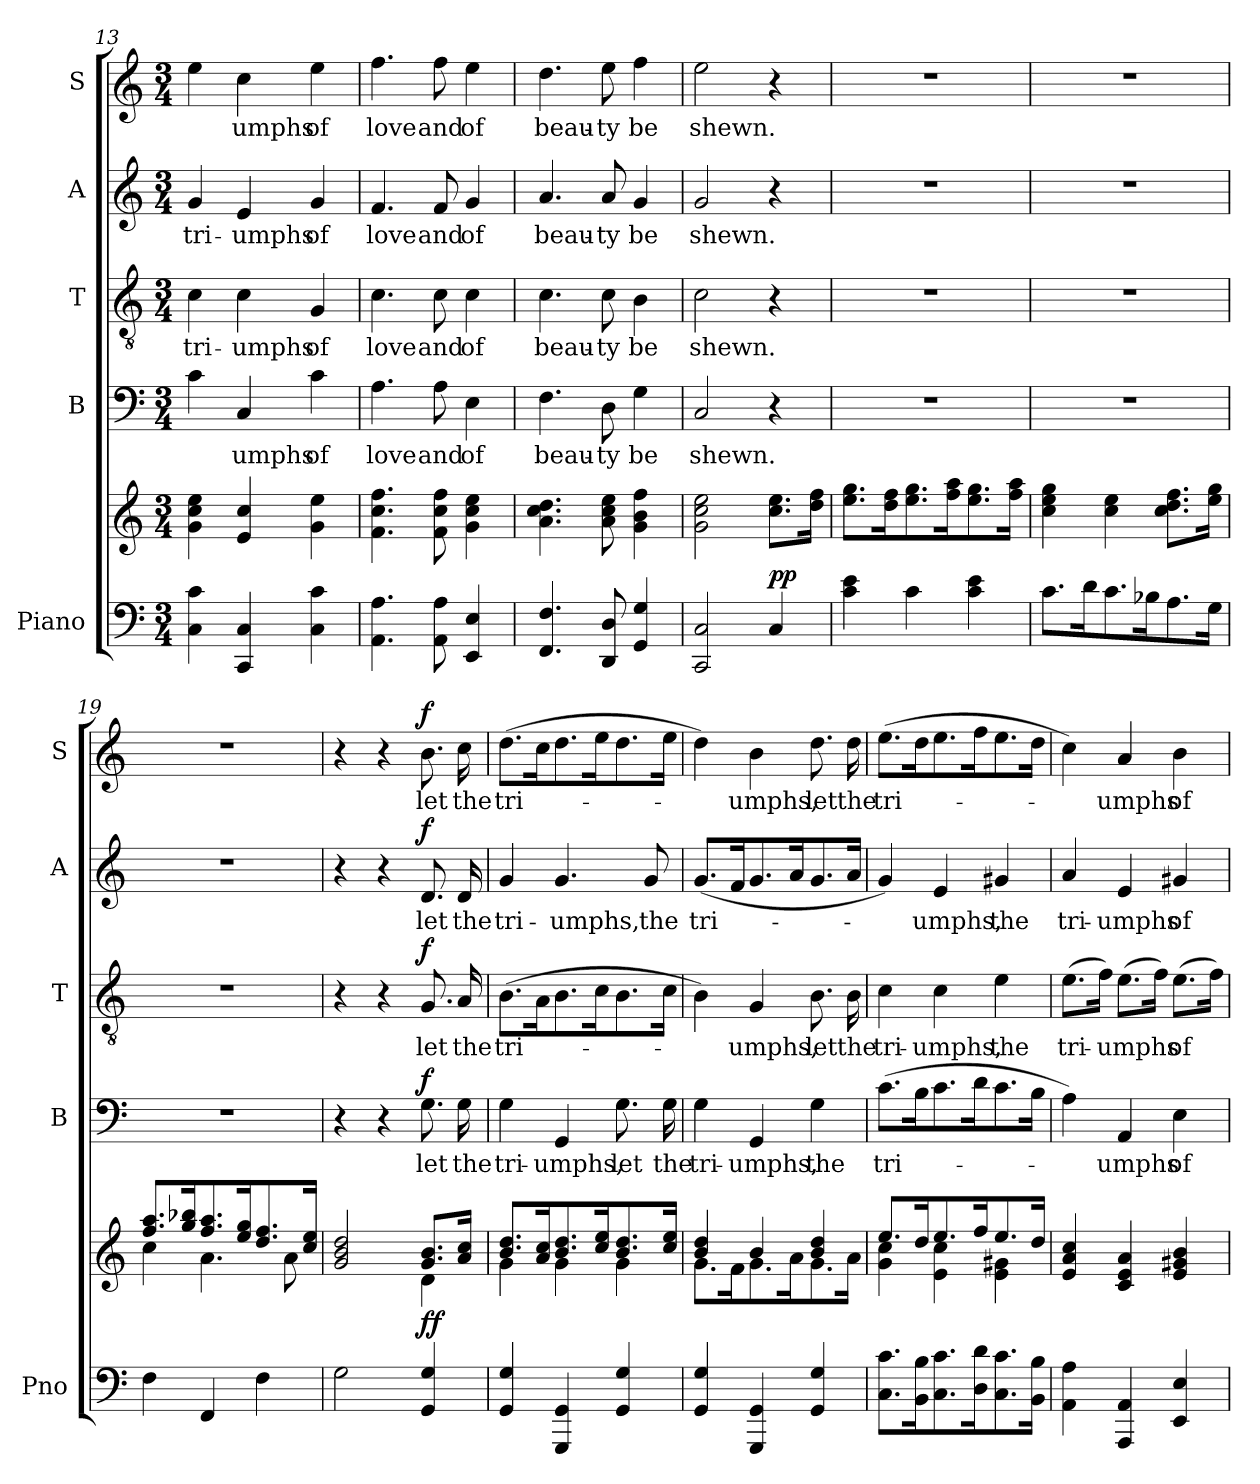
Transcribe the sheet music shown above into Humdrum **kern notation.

**kern	**kern	**dynam	**kern	**text	**dynam	**kern	**text	**dynam	**kern	**text	**dynam	**kern	**text	**dynam
*part5	*part5	*part5	*part4	*part4	*part4	*part3	*part3	*part3	*part2	*part2	*part2	*part1	*part1	*part1
*staff6	*staff5	*staff5/6	*staff4	*staff4	*staff4	*staff3	*staff3	*staff3	*staff2	*staff2	*staff2	*staff1	*staff1	*staff1
*I"Piano	*	*	*I"B	*	*	*I"T	*	*	*I"A	*	*	*I"S	*	*
*I'Pno	*	*	*I'B	*	*	*I'T	*	*	*I'A	*	*	*I'S	*	*
*clefF4	*clefG2	*	*clefF4	*	*	*clefGv2	*	*	*clefG2	*	*	*clefG2	*	*
*k[]	*k[]	*	*k[]	*	*	*k[]	*	*	*k[]	*	*	*k[]	*	*
*M3/4	*M3/4	*	*M3/4	*	*	*M3/4	*	*	*M3/4	*	*	*M3/4	*	*
=13	=13	=13	=13	=13	=13	=13	=13	=13	=13	=13	=13	=13	=13	=13
!	!	!	!	!	!	!	!LO:LY:b	!	!	!LO:LY:b	!	!	!	!
4C\ 4c\	4g\ 4cc\ 4ee\	.	4c\	.	.	4c\	tri-	.	4g/	tri-	.	4ee\	.	.
!	!	!	!	!LO:LY:b	!	!	!LO:LY:b	!	!	!LO:LY:b	!	!	!LO:LY:b	!
4CC/ 4C/	4e/ 4cc/	.	4C/	-umphs	.	4c\	-umphs	.	4e/	-umphs	.	4cc\	-umphs	.
!	!	!	!	!LO:LY:b	!	!	!LO:LY:b	!	!	!LO:LY:b	!	!	!LO:LY:b	!
4C\ 4c\	4g\ 4ee\	.	4c\	of	.	4G/	of	.	4g/	of	.	4ee\	of	.
=14	=14	=14	=14	=14	=14	=14	=14	=14	=14	=14	=14	=14	=14	=14
!	!	!	!	!LO:LY:b	!	!	!LO:LY:b	!	!	!LO:LY:b	!	!	!LO:LY:b	!
4.AA\ 4.A\	4.f\ 4.cc\ 4.ff\	.	4.A\	love	.	4.c\	love	.	4.f/	love	.	4.ff\	love	.
!	!	!	!	!LO:LY:b	!	!	!LO:LY:b	!	!	!LO:LY:b	!	!	!LO:LY:b	!
8AA\ 8A\	8f\ 8cc\ 8ff\	.	8A\	and	.	8c\	and	.	8f/	and	.	8ff\	and	.
!	!	!	!	!LO:LY:b	!	!	!LO:LY:b	!	!	!LO:LY:b	!	!	!LO:LY:b	!
4EE/ 4E/	4g\ 4cc\ 4ee\	.	4E\	of	.	4c\	of	.	4g/	of	.	4ee\	of	.
=15	=15	=15	=15	=15	=15	=15	=15	=15	=15	=15	=15	=15	=15	=15
!	!	!	!	!LO:LY:b	!	!	!LO:LY:b	!	!	!LO:LY:b	!	!	!LO:LY:b	!
4.FF/ 4.F/	4.a\ 4.cc\ 4.dd\	.	4.F\	beau-	.	4.c\	beau-	.	4.a/	beau-	.	4.dd\	beau-	.
!	!	!	!	!LO:LY:b	!	!	!LO:LY:b	!	!	!LO:LY:b	!	!	!LO:LY:b	!
8DD/ 8D/	8a\ 8cc\ 8ee\	.	8D\	-ty	.	8c\	-ty	.	8a/	-ty	.	8ee\	-ty	.
!	!	!	!	!LO:LY:b	!	!	!LO:LY:b	!	!	!LO:LY:b	!	!	!LO:LY:b	!
4GG/ 4G/	4g\ 4b\ 4ff\	.	4G\	be	.	4B\	be	.	4g/	be	.	4ff\	be	.
=16	=16	=16	=16	=16	=16	=16	=16	=16	=16	=16	=16	=16	=16	=16
!	!	!	!	!LO:LY:b	!	!	!LO:LY:b	!	!	!LO:LY:b	!	!	!LO:LY:b	!
2CC/ 2C/	2g\ 2cc\ 2ee\	.	2C/	shewn.	.	2c\	shewn.	.	2g/	shewn.	.	2ee\	shewn.	.
!	!	!LO:DY:a=2	!	!	!	!	!	!	!	!	!	!	!	!
!	!	!LO:DY:n=1:a	!	!	!	!	!	!	!	!	!	!	!	!
4C/	8.cc\ 8.ee\L	p p	4r	.	.	4r	.	.	4r	.	.	4r	.	.
.	16dd\ 16ff\Jk	.	.	.	.	.	.	.	.	.	.	.	.	.
=17	=17	=17	=17	=17	=17	=17	=17	=17	=17	=17	=17	=17	=17	=17
4c\ 4e\	8.ee\ 8.gg\L	.	2.r	.	.	2.r	.	.	2.r	.	.	2.r	.	.
.	16dd\ 16ff\K	.	.	.	.	.	.	.	.	.	.	.	.	.
4c\	8.ee\ 8.gg\	.	.	.	.	.	.	.	.	.	.	.	.	.
.	16ff\ 16aa\K	.	.	.	.	.	.	.	.	.	.	.	.	.
4c\ 4e\	8.ee\ 8.gg\	.	.	.	.	.	.	.	.	.	.	.	.	.
.	16ff\ 16aa\Jk	.	.	.	.	.	.	.	.	.	.	.	.	.
!!LO:PB:g=z
=18	=18	=18	=18	=18	=18	=18	=18	=18	=18	=18	=18	=18	=18	=18
8.c\L	4cc\ 4ee\ 4gg\	.	2.r	.	.	2.r	.	.	2.r	.	.	2.r	.	.
16d\K	.	.	.	.	.	.	.	.	.	.	.	.	.	.
8.c\	4cc\ 4ee\	.	.	.	.	.	.	.	.	.	.	.	.	.
16B-X\K	.	.	.	.	.	.	.	.	.	.	.	.	.	.
8.A\	8.cc\ 8.dd\ 8.ff\L	.	.	.	.	.	.	.	.	.	.	.	.	.
16G\Jk	16ee\ 16gg\Jk	.	.	.	.	.	.	.	.	.	.	.	.	.
=19	=19	=19	=19	=19	=19	=19	=19	=19	=19	=19	=19	=19	=19	=19
*	*^	*	*	*	*	*	*	*	*	*	*	*	*	*
4F\	8.ff/ 8.aa/L	4cc\	.	2.r	.	.	2.r	.	.	2.r	.	.	2.r	.	.
.	16gg/ 16bb-X/K	.	.	.	.	.	.	.	.	.	.	.	.	.	.
4FF/	8.ff/ 8.aa/	4.a\	.	.	.	.	.	.	.	.	.	.	.	.	.
.	16ee/ 16gg/K	.	.	.	.	.	.	.	.	.	.	.	.	.	.
4F\	8.dd/ 8.ff/	.	.	.	.	.	.	.	.	.	.	.	.	.	.
.	.	8a\	.	.	.	.	.	.	.	.	.	.	.	.	.
.	16cc/ 16ee/Jk	.	.	.	.	.	.	.	.	.	.	.	.	.	.
=20	=20	=20	=20	=20	=20	=20	=20	=20	=20	=20	=20	=20	=20	=20	=20
2G\	2g/ 2b/ 2dd/	2ryy	.	4r	.	.	4r	.	.	4r	.	.	4r	.	.
.	.	.	.	4r	.	.	4r	.	.	4r	.	.	4r	.	.
!	!	!	!LO:DY:a=2	!	!LO:LY:b	!	!	!LO:LY:b	!	!	!LO:LY:b	!	!	!LO:LY:b	!
!	!	!	!LO:DY:n=1:a	!	!	!LO:DY:a	!	!	!LO:DY:a	!	!	!LO:DY:a	!	!	!LO:DY:a
4GG/ 4G/	8.g/ 8.b/L	4d\	f f	8.G\	let	f	8.G/	let	f	8.d/	let	f	8.b\	let	f
!	!	!	!	!	!LO:LY:b	!	!	!LO:LY:b	!	!	!LO:LY:b	!	!	!LO:LY:b	!
.	16a/ 16cc/Jk	.	.	16G\	the	.	16A/	the	.	16d/	the	.	16cc\	the	.
=21	=21	=21	=21	=21	=21	=21	=21	=21	=21	=21	=21	=21	=21	=21	=21
!	!	!	!	!	!LO:LY:b	!	!	!LO:LY:b	!	!	!LO:LY:b	!	!	!LO:LY:b	!
4GG/ 4G/	8.b/ 8.dd/L	4g\	.	4G\	tri-	.	(>8.B\L	tri-	.	4g/	tri-	.	(>8.dd\L	tri-	.
.	16a/ 16cc/K	.	.	.	.	.	16A\K	.	.	.	.	.	16cc\K	.	.
!	!	!	!	!	!LO:LY:b	!	!	!	!	!	!LO:LY:b	!	!	!	!
4GGG/ 4GG/	8.b/ 8.dd/	4g\	.	4GG/	-umphs,	.	8.B\	.	.	4.g/	-umphs,	.	8.dd\	.	.
.	16cc/ 16ee/K	.	.	.	.	.	16c\K	.	.	.	.	.	16ee\K	.	.
!	!	!	!	!	!LO:LY:b	!	!	!	!	!	!	!	!	!	!
4GG/ 4G/	8.b/ 8.dd/	4g\	.	8.G\	let	.	8.B\	.	.	.	.	.	8.dd\	.	.
!	!	!	!	!	!	!	!	!	!	!	!LO:LY:b	!	!	!	!
.	.	.	.	.	.	.	.	.	.	8g/	the	.	.	.	.
!	!	!	!	!	!LO:LY:b	!	!	!	!	!	!	!	!	!	!
.	16cc/ 16ee/Jk	.	.	16G\	the	.	16c\Jk	.	.	.	.	.	16ee\Jk	.	.
=22	=22	=22	=22	=22	=22	=22	=22	=22	=22	=22	=22	=22	=22	=22	=22
!	!	!	!	!	!LO:LY:b	!	!	!	!	!	!LO:LY:b	!	!	!	!
4GG/ 4G/	4b/ 4dd/	8.g\L	.	4G\	tri-	.	4B\)	.	.	(<8.g/L	tri-	.	4dd\)	.	.
.	.	16f\K	.	.	.	.	.	.	.	16f/K	.	.	.	.	.
!	!	!	!	!	!LO:LY:b	!	!	!LO:LY:b	!	!	!	!	!	!LO:LY:b	!
4GGG/ 4GG/	4b/	8.g\	.	4GG/	-umphs,	.	4G/	-umphs,	.	8.g/	.	.	4b\	-umphs,	.
.	.	16a\K	.	.	.	.	.	.	.	16a/K	.	.	.	.	.
!	!	!	!	!	!LO:LY:b	!	!	!LO:LY:b	!	!	!	!	!	!LO:LY:b	!
4GG/ 4G/	4b/ 4dd/	8.g\	.	4G\	the	.	8.B\	let	.	8.g/	.	.	8.dd\	let	.
!	!	!	!	!	!	!	!	!LO:LY:b	!	!	!	!	!	!LO:LY:b	!
.	.	16a\Jk	.	.	.	.	16B\	the	.	16a/Jk	.	.	16dd\	the	.
!!LO:LB:g=z
=23	=23	=23	=23	=23	=23	=23	=23	=23	=23	=23	=23	=23	=23	=23	=23
!	!	!	!	!	!LO:LY:b	!	!	!LO:LY:b	!	!	!	!	!	!LO:LY:b	!
8.C\ 8.c\L	8.ee/L	4g\ 4cc\	.	(>8.c\L	tri-	.	4c\	tri-	.	4g/)	.	.	(>8.ee\L	tri-	.
16BB\ 16B\K	16dd/K	.	.	16B\K	.	.	.	.	.	.	.	.	16dd\K	.	.
!	!	!	!	!	!	!	!	!LO:LY:b	!	!	!LO:LY:b	!	!	!	!
8.C\ 8.c\	8.ee/	4e\ 4cc\	.	8.c\	.	.	4c\	-umphs,	.	4e/	-umphs,	.	8.ee\	.	.
16D\ 16d\K	16ff/K	.	.	16d\K	.	.	.	.	.	.	.	.	16ff\K	.	.
!	!	!	!	!	!	!	!	!LO:LY:b	!	!	!LO:LY:b	!	!	!	!
8.C\ 8.c\	8.ee/	4e\ 4g#X\	.	8.c\	.	.	4e\	the	.	4g#X/	the	.	8.ee\	.	.
16BB\ 16B\Jk	16dd/Jk	.	.	16B\Jk	.	.	.	.	.	.	.	.	16dd\Jk	.	.
*	*v	*v	*	*	*	*	*	*	*	*	*	*	*	*	*
=24	=24	=24	=24	=24	=24	=24	=24	=24	=24	=24	=24	=24	=24	=24
!	!	!	!	!	!	!	!LO:LY:b	!	!	!LO:LY:b	!	!	!	!
4AA\ 4A\	4e/ 4a/ 4cc/	.	4A\)	.	.	(>8.e\L	tri-	.	4a/	tri-	.	4cc\)	.	.
.	.	.	.	.	.	16f\Jk)	.	.	.	.	.	.	.	.
!	!	!	!	!LO:LY:b	!	!	!LO:LY:b	!	!	!LO:LY:b	!	!	!LO:LY:b	!
4AAA/ 4AA/	4c/ 4e/ 4a/	.	4AA/	-umphs	.	(>8.e\L	-umphs	.	4e/	-umphs	.	4a/	-umphs	.
.	.	.	.	.	.	16f\Jk)	.	.	.	.	.	.	.	.
!	!	!	!	!LO:LY:b	!	!	!LO:LY:b	!	!	!LO:LY:b	!	!	!LO:LY:b	!
4EE/ 4E/	4e/ 4g#X/ 4b/	.	4E\	of	.	(>8.e\L	of	.	4g#X/	of	.	4b\	of	.
.	.	.	.	.	.	16f\Jk)	.	.	.	.	.	.	.	.
=	=	=	=	=	=	=	=	=	=	=	=	=	=	=
*-	*-	*-	*-	*-	*-	*-	*-	*-	*-	*-	*-	*-	*-	*-
